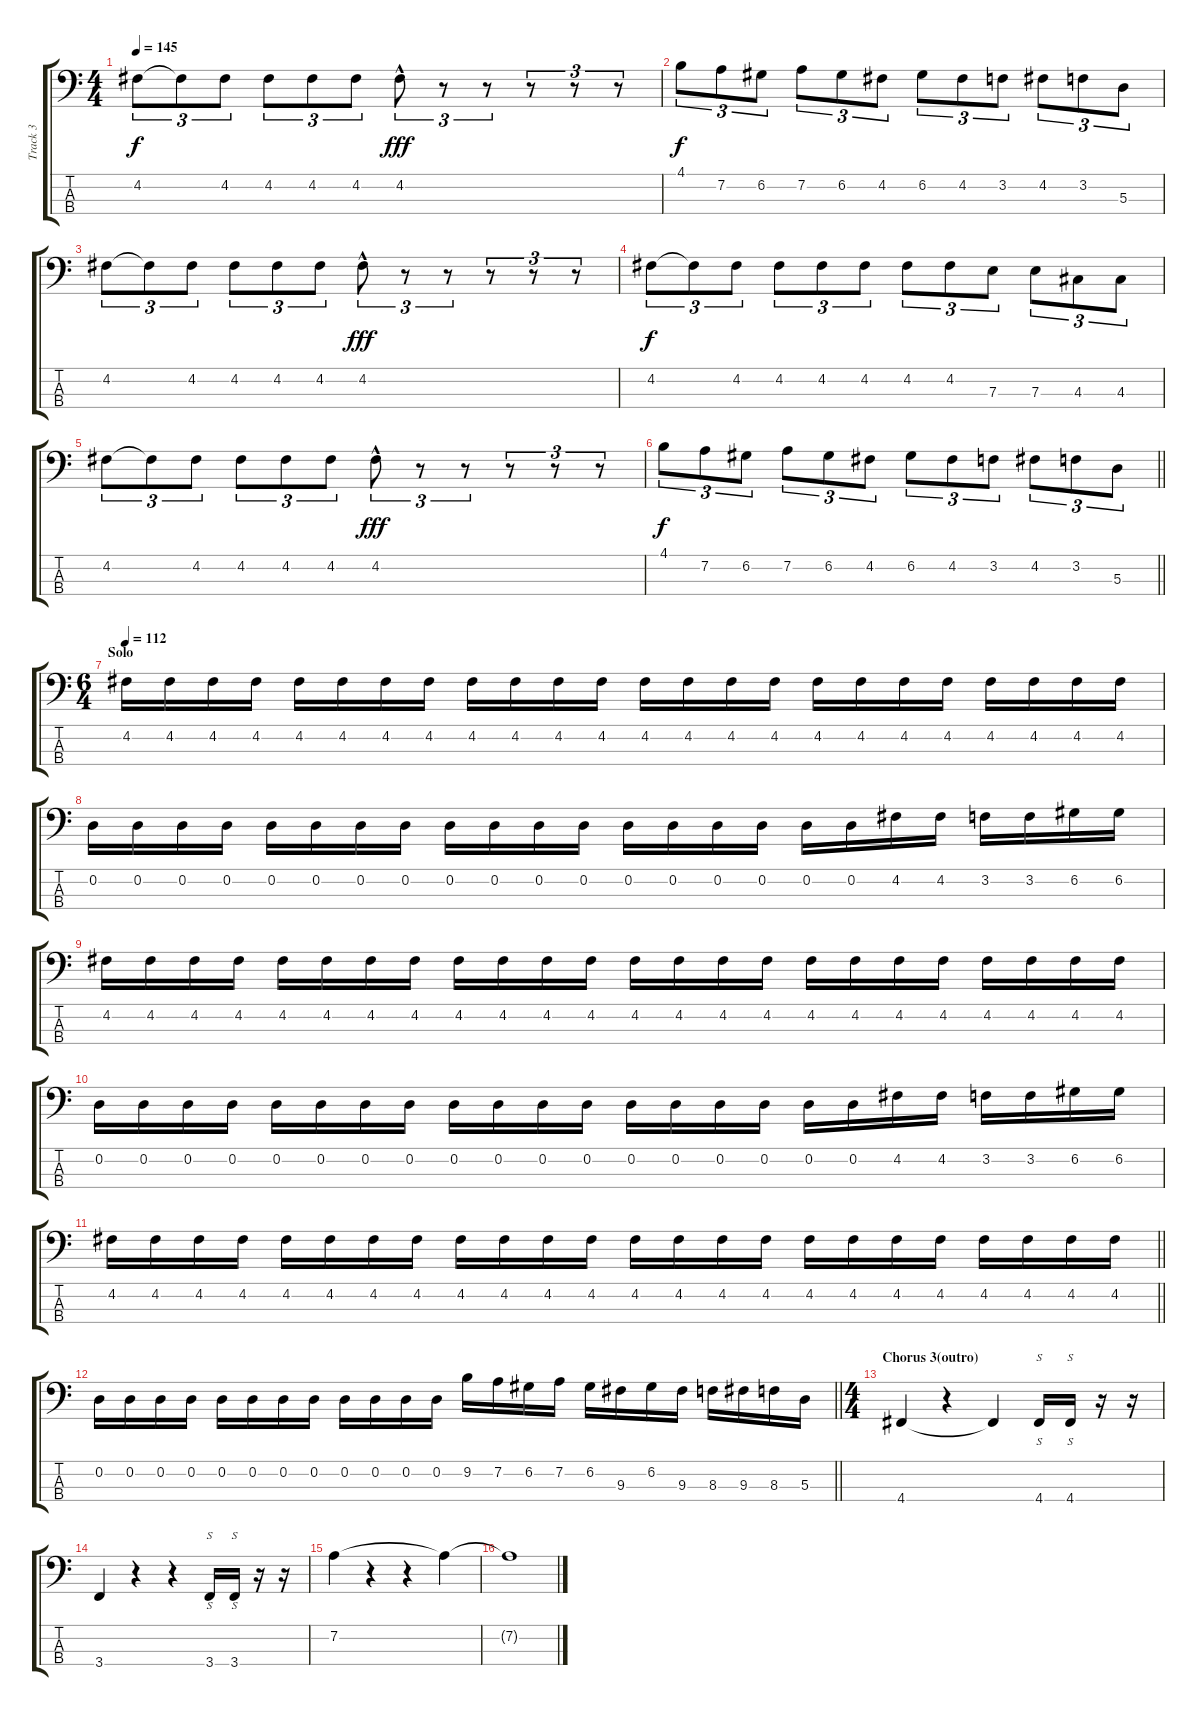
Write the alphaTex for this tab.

\track ("Track 3" "Track 3") {instrument electricbassfinger}
\staff {score tabs}
\tuning (G2 D2 A1 D1) {hide}
\ts (4 4)
\tempo 145
\clef f4
\ks c
4.2.8{tu (3 2) dy f} 4.2{t}.8{tu (3 2)} 4.2.8{tu (3 2)} 4.2.8{tu (3 2)} 4.2.8{tu (3 2)} 4.2.8{tu (3 2)} 4.2{hac}.8{tu (3 2) dy fff} r.8{tu (3 2)} r.8{tu (3 2)} r.8{tu (3 2)} r.8{tu (3 2)} r.8{tu (3 2)} |
4.1.8{tu (3 2) dy f} 7.2.8{tu (3 2)} 6.2.8{tu (3 2)} 7.2.8{tu (3 2)} 6.2.8{tu (3 2)} 4.2.8{tu (3 2)} 6.2.8{tu (3 2)} 4.2.8{tu (3 2)} 3.2.8{tu (3 2)} 4.2.8{tu (3 2)} 3.2.8{tu (3 2)} 5.3.8{tu (3 2)} |
4.2.8{tu (3 2)} 4.2{t}.8{tu (3 2)} 4.2.8{tu (3 2)} 4.2.8{tu (3 2)} 4.2.8{tu (3 2)} 4.2.8{tu (3 2)} 4.2{hac}.8{tu (3 2) dy fff} r.8{tu (3 2)} r.8{tu (3 2)} r.8{tu (3 2)} r.8{tu (3 2)} r.8{tu (3 2)} |
4.2.8{tu (3 2) dy f} 4.2{t}.8{tu (3 2)} 4.2.8{tu (3 2)} 4.2.8{tu (3 2)} 4.2.8{tu (3 2)} 4.2.8{tu (3 2)} 4.2.8{tu (3 2)} 4.2.8{tu (3 2)} 7.3.8{tu (3 2)} 7.3.8{tu (3 2)} 4.3.8{tu (3 2)} 4.3.8{tu (3 2)} |
4.2.8{tu (3 2)} 4.2{t}.8{tu (3 2)} 4.2.8{tu (3 2)} 4.2.8{tu (3 2)} 4.2.8{tu (3 2)} 4.2.8{tu (3 2)} 4.2{hac}.8{tu (3 2) dy fff} r.8{tu (3 2)} r.8{tu (3 2)} r.8{tu (3 2)} r.8{tu (3 2)} r.8{tu (3 2)} |
\barLineRight lightlight
4.1.8{tu (3 2) dy f} 7.2.8{tu (3 2)} 6.2.8{tu (3 2)} 7.2.8{tu (3 2)} 6.2.8{tu (3 2)} 4.2.8{tu (3 2)} 6.2.8{tu (3 2)} 4.2.8{tu (3 2)} 3.2.8{tu (3 2)} 4.2.8{tu (3 2)} 3.2.8{tu (3 2)} 5.3.8{tu (3 2)} |
\ts (6 4)
\section ("" "Solo")
\tempo 112
4.2.16 4.2.16 4.2.16 4.2.16 4.2.16 4.2.16 4.2.16 4.2.16 4.2.16 4.2.16 4.2.16 4.2.16 4.2.16 4.2.16 4.2.16 4.2.16 4.2.16 4.2.16 4.2.16 4.2.16 4.2.16 4.2.16 4.2.16 4.2.16 |
0.2.16 0.2.16 0.2.16 0.2.16 0.2.16 0.2.16 0.2.16 0.2.16 0.2.16 0.2.16 0.2.16 0.2.16 0.2.16 0.2.16 0.2.16 0.2.16 0.2.16 0.2.16 4.2.16 4.2.16 3.2.16 3.2.16 6.2.16 6.2.16 |
4.2.16 4.2.16 4.2.16 4.2.16 4.2.16 4.2.16 4.2.16 4.2.16 4.2.16 4.2.16 4.2.16 4.2.16 4.2.16 4.2.16 4.2.16 4.2.16 4.2.16 4.2.16 4.2.16 4.2.16 4.2.16 4.2.16 4.2.16 4.2.16 |
0.2.16 0.2.16 0.2.16 0.2.16 0.2.16 0.2.16 0.2.16 0.2.16 0.2.16 0.2.16 0.2.16 0.2.16 0.2.16 0.2.16 0.2.16 0.2.16 0.2.16 0.2.16 4.2.16 4.2.16 3.2.16 3.2.16 6.2.16 6.2.16 |
\barLineRight lightlight
4.2.16 4.2.16 4.2.16 4.2.16 4.2.16 4.2.16 4.2.16 4.2.16 4.2.16 4.2.16 4.2.16 4.2.16 4.2.16 4.2.16 4.2.16 4.2.16 4.2.16 4.2.16 4.2.16 4.2.16 4.2.16 4.2.16 4.2.16 4.2.16 |
\section ("" "")
\barLineRight lightlight
0.2.16 0.2.16 0.2.16 0.2.16 0.2.16 0.2.16 0.2.16 0.2.16 0.2.16 0.2.16 0.2.16 0.2.16 9.2.16 7.2.16 6.2.16 7.2.16 6.2.16 9.3.16 6.2.16 9.3.16 8.3.16 9.3.16 8.3.16 5.3.16 |
\ts (4 4)
\section ("" "Chorus 3(outro)")
4.4.4 r.4 4.4{t}.4 4.4.16{s} 4.4.16{s} r.16 r.16 |
3.4.4 r.4 r.4 3.4.16{s} 3.4.16{s} r.16 r.16 |
7.2.4 r.4 r.4 7.2{t}.4 |
7.2{t}.1
